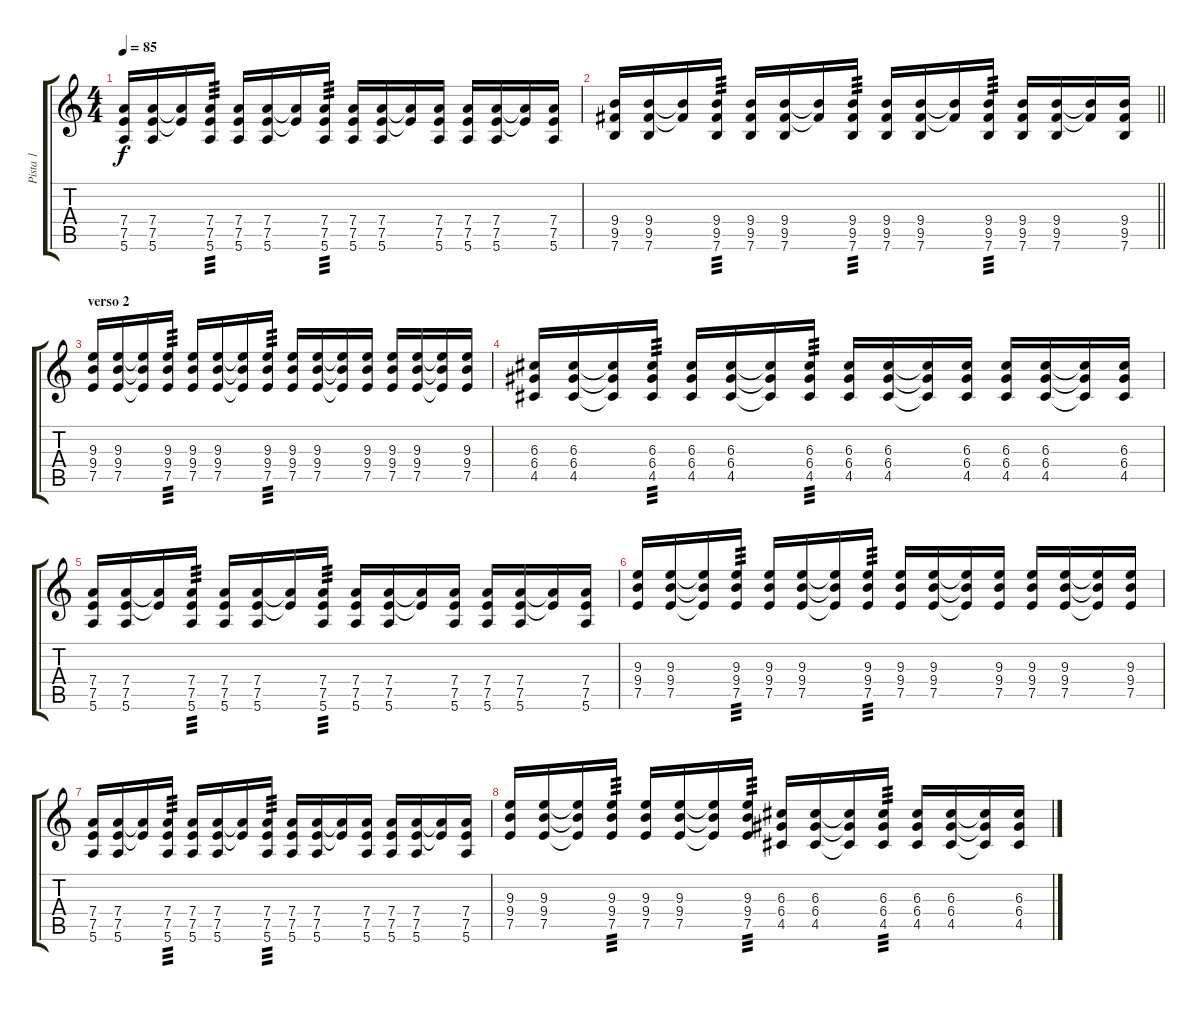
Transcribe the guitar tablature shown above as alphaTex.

\track ("Pista 1" "Pista 1") {instrument distortionguitar}
\staff {score tabs}
\tuning (E4 B3 G3 D3 A2 E2) {hide}
\ts (4 4)
\tempo 85
\clef g2
\ks c
(7.4 7.5 5.6).16{dy f} (7.4 7.5 5.6).16 (7.4{t} 7.5{t}).16 (7.4 7.5 5.6).16{tp 3} (7.4 7.5 5.6).16 (7.4 7.5 5.6).16 (7.4{t} 7.5{t}).16 (7.4 7.5 5.6).16{tp 3} (7.4 7.5 5.6).16 (7.4 7.5 5.6).16 (7.4{t} 7.5{t}).16 (7.4 7.5 5.6).16 (7.4 7.5 5.6).16 (7.4 7.5 5.6).16 (7.4{t} 7.5{t}).16 (7.4 7.5 5.6).16 |
\barLineRight lightlight
(9.4 9.5 7.6).16 (9.4 9.5 7.6).16 (9.4{t} 9.5{t}).16 (9.4 9.5 7.6).16{tp 3} (9.4 9.5 7.6).16 (9.4 9.5 7.6).16 (9.4{t} 9.5{t}).16 (9.4 9.5 7.6).16{tp 3} (9.4 9.5 7.6).16 (9.4 9.5 7.6).16 (9.4{t} 9.5{t}).16 (9.4 9.5 7.6).16{tp 3} (9.4 9.5 7.6).16 (9.4 9.5 7.6).16 (9.4{t} 9.5{t}).16 (9.4 9.5 7.6).16 |
\section ("" "verso 2")
(9.3 9.4 7.5).16 (9.3 9.4 7.5).16 (9.3{t} 9.4{t} 7.5{t}).16 (9.3 9.4 7.5).16{tp 3} (9.3 9.4 7.5).16 (9.3 9.4 7.5).16 (9.3{t} 9.4{t} 7.5{t}).16 (9.3 9.4 7.5).16{tp 3} (9.3 9.4 7.5).16 (9.3 9.4 7.5).16 (9.3{t} 9.4{t} 7.5{t}).16 (9.3 9.4 7.5).16 (9.3 9.4 7.5).16 (9.3 9.4 7.5).16 (9.3{t} 9.4{t} 7.5{t}).16 (9.3 9.4 7.5).16 |
(6.3 6.4 4.5).16 (6.3 6.4 4.5).16 (6.3{t} 6.4{t} 4.5{t}).16 (6.3 6.4 4.5).16{tp 3} (6.3 6.4 4.5).16 (6.3 6.4 4.5).16 (6.3{t} 6.4{t} 4.5{t}).16 (6.3 6.4 4.5).16{tp 3} (6.3 6.4 4.5).16 (6.3 6.4 4.5).16 (6.3{t} 6.4{t} 4.5{t}).16 (6.3 6.4 4.5).16 (6.3 6.4 4.5).16 (6.3 6.4 4.5).16 (6.3{t} 6.4{t} 4.5{t}).16 (6.3 6.4 4.5).16 |
(7.4 7.5 5.6).16 (7.4 7.5 5.6).16 (7.4{t} 7.5{t}).16 (7.4 7.5 5.6).16{tp 3} (7.4 7.5 5.6).16 (7.4 7.5 5.6).16 (7.4{t} 7.5{t}).16 (7.4 7.5 5.6).16{tp 3} (7.4 7.5 5.6).16 (7.4 7.5 5.6).16 (7.4{t} 7.5{t}).16 (7.4 7.5 5.6).16 (7.4 7.5 5.6).16 (7.4 7.5 5.6).16 (7.4{t} 7.5{t}).16 (7.4 7.5 5.6).16 |
(9.3 9.4 7.5).16 (9.3 9.4 7.5).16 (9.3{t} 9.4{t} 7.5{t}).16 (9.3 9.4 7.5).16{tp 3} (9.3 9.4 7.5).16 (9.3 9.4 7.5).16 (9.3{t} 9.4{t} 7.5{t}).16 (9.3 9.4 7.5).16{tp 3} (9.3 9.4 7.5).16 (9.3 9.4 7.5).16 (9.3{t} 9.4{t} 7.5{t}).16 (9.3 9.4 7.5).16 (9.3 9.4 7.5).16 (9.3 9.4 7.5).16 (9.3{t} 9.4{t} 7.5{t}).16 (9.3 9.4 7.5).16 |
(7.4 7.5 5.6).16 (7.4 7.5 5.6).16 (7.4{t} 7.5{t}).16 (7.4 7.5 5.6).16{tp 3} (7.4 7.5 5.6).16 (7.4 7.5 5.6).16 (7.4{t} 7.5{t}).16 (7.4 7.5 5.6).16{tp 3} (7.4 7.5 5.6).16 (7.4 7.5 5.6).16 (7.4{t} 7.5{t}).16 (7.4 7.5 5.6).16 (7.4 7.5 5.6).16 (7.4 7.5 5.6).16 (7.4{t} 7.5{t}).16 (7.4 7.5 5.6).16 |
(9.3 9.4 7.5).16 (9.3 9.4 7.5).16 (9.3{t} 9.4{t} 7.5{t}).16 (9.3 9.4 7.5).16{tp 3} (9.3 9.4 7.5).16 (9.3 9.4 7.5).16 (9.3{t} 9.4{t} 7.5{t}).16 (9.3 9.4 7.5).16{tp 3} (6.3 6.4 4.5).16 (6.3 6.4 4.5).16 (6.3{t} 6.4{t} 4.5{t}).16 (6.3 6.4 4.5).16{tp 3} (6.3 6.4 4.5).16 (6.3 6.4 4.5).16 (6.3{t} 6.4{t} 4.5{t}).16 (6.3 6.4 4.5).16
